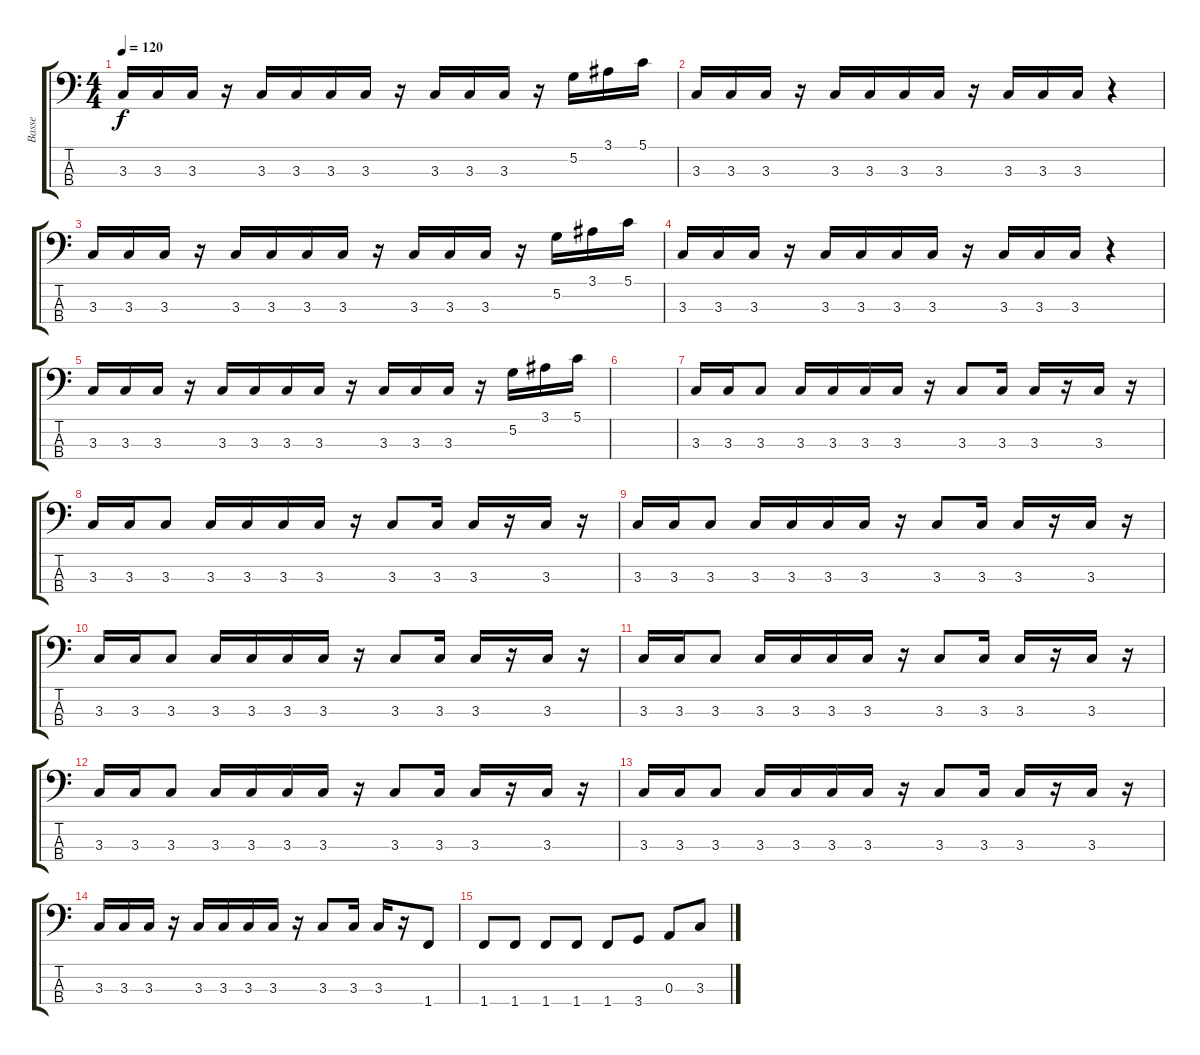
\track ("Basse" "Basse") {instrument electricbassfinger}
\staff {score tabs}
\tuning (G2 D2 A1 E1) {hide}
\ts (4 4)
\tempo 120
\clef f4
\ks c
3.3.16{dy f} 3.3.16 3.3.16 r.16 3.3.16 3.3.16 3.3.16 3.3.16 r.16 3.3.16 3.3.16 3.3.16 r.16 5.2.16 3.1.16 5.1.16 |
3.3.16 3.3.16 3.3.16 r.16 3.3.16 3.3.16 3.3.16 3.3.16 r.16 3.3.16 3.3.16 3.3.16 r.4 |
3.3.16 3.3.16 3.3.16 r.16 3.3.16 3.3.16 3.3.16 3.3.16 r.16 3.3.16 3.3.16 3.3.16 r.16 5.2.16 3.1.16 5.1.16 |
3.3.16 3.3.16 3.3.16 r.16 3.3.16 3.3.16 3.3.16 3.3.16 r.16 3.3.16 3.3.16 3.3.16 r.4 |
3.3.16 3.3.16 3.3.16 r.16 3.3.16 3.3.16 3.3.16 3.3.16 r.16 3.3.16 3.3.16 3.3.16 r.16 5.2.16 3.1.16 5.1.16 |
|
3.3.16 3.3.16 3.3.8 3.3.16 3.3.16 3.3.16 3.3.16 r.16 3.3.8 3.3.16 3.3.16 r.16 3.3.16 r.16 |
3.3.16 3.3.16 3.3.8 3.3.16 3.3.16 3.3.16 3.3.16 r.16 3.3.8 3.3.16 3.3.16 r.16 3.3.16 r.16 |
3.3.16 3.3.16 3.3.8 3.3.16 3.3.16 3.3.16 3.3.16 r.16 3.3.8 3.3.16 3.3.16 r.16 3.3.16 r.16 |
3.3.16 3.3.16 3.3.8 3.3.16 3.3.16 3.3.16 3.3.16 r.16 3.3.8 3.3.16 3.3.16 r.16 3.3.16 r.16 |
3.3.16 3.3.16 3.3.8 3.3.16 3.3.16 3.3.16 3.3.16 r.16 3.3.8 3.3.16 3.3.16 r.16 3.3.16 r.16 |
3.3.16 3.3.16 3.3.8 3.3.16 3.3.16 3.3.16 3.3.16 r.16 3.3.8 3.3.16 3.3.16 r.16 3.3.16 r.16 |
3.3.16 3.3.16 3.3.8 3.3.16 3.3.16 3.3.16 3.3.16 r.16 3.3.8 3.3.16 3.3.16 r.16 3.3.16 r.16 |
3.3.16 3.3.16 3.3.16 r.16 3.3.16 3.3.16 3.3.16 3.3.16 r.16 3.3.8 3.3.16 3.3.16 r.16 1.4.8 |
1.4.8 1.4.8 1.4.8 1.4.8 1.4.8 3.4.8 0.3.8 3.3.8
